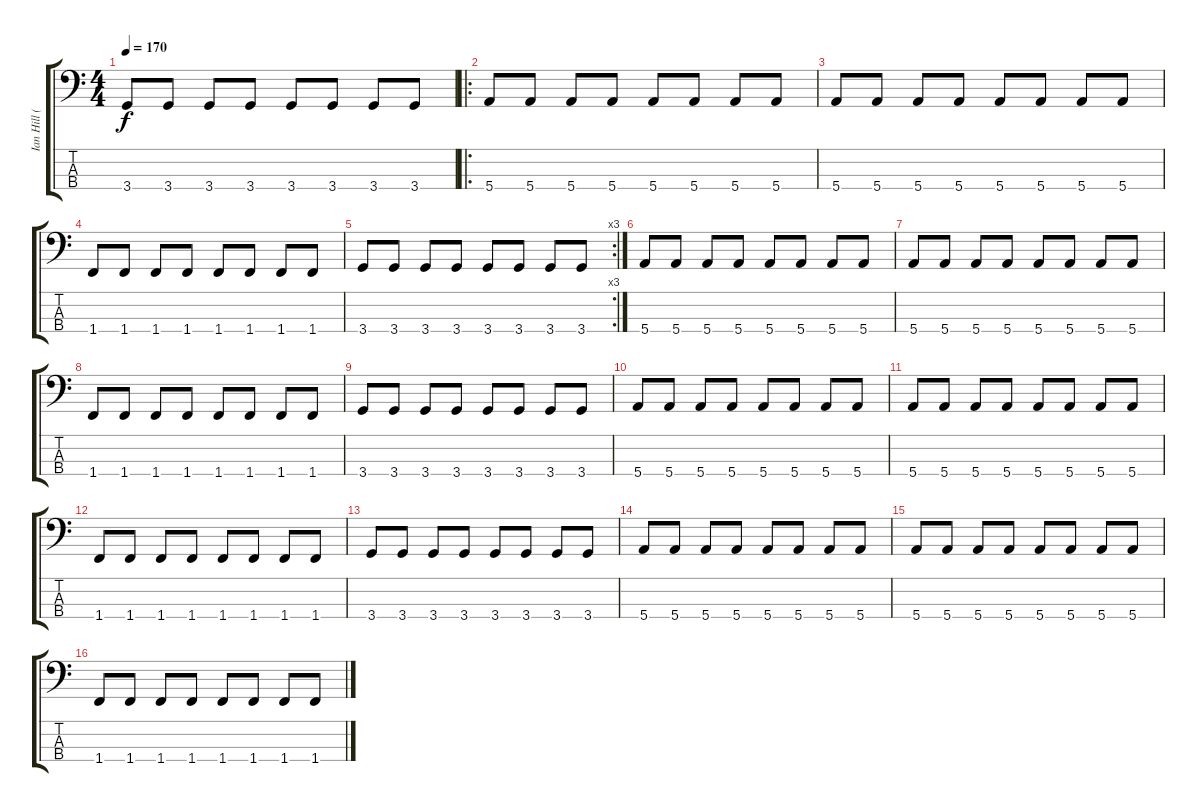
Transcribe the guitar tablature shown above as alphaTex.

\track ("Ian Hill (Bass)" "Ian Hill (") {instrument electricbasspick}
\staff {score tabs}
\tuning (G2 D2 A1 E1) {hide}
\ts (4 4)
\tempo 170
\clef f4
\ks c
3.4.8{dy f} 3.4.8 3.4.8 3.4.8 3.4.8 3.4.8 3.4.8 3.4.8 |
\ro
5.4.8 5.4.8 5.4.8 5.4.8 5.4.8 5.4.8 5.4.8 5.4.8 |
5.4.8 5.4.8 5.4.8 5.4.8 5.4.8 5.4.8 5.4.8 5.4.8 |
1.4.8 1.4.8 1.4.8 1.4.8 1.4.8 1.4.8 1.4.8 1.4.8 |
\rc 3
3.4.8 3.4.8 3.4.8 3.4.8 3.4.8 3.4.8 3.4.8 3.4.8 |
5.4.8 5.4.8 5.4.8 5.4.8 5.4.8 5.4.8 5.4.8 5.4.8 |
5.4.8 5.4.8 5.4.8 5.4.8 5.4.8 5.4.8 5.4.8 5.4.8 |
1.4.8 1.4.8 1.4.8 1.4.8 1.4.8 1.4.8 1.4.8 1.4.8 |
3.4.8 3.4.8 3.4.8 3.4.8 3.4.8 3.4.8 3.4.8 3.4.8 |
5.4.8 5.4.8 5.4.8 5.4.8 5.4.8 5.4.8 5.4.8 5.4.8 |
5.4.8 5.4.8 5.4.8 5.4.8 5.4.8 5.4.8 5.4.8 5.4.8 |
1.4.8 1.4.8 1.4.8 1.4.8 1.4.8 1.4.8 1.4.8 1.4.8 |
3.4.8 3.4.8 3.4.8 3.4.8 3.4.8 3.4.8 3.4.8 3.4.8 |
5.4.8 5.4.8 5.4.8 5.4.8 5.4.8 5.4.8 5.4.8 5.4.8 |
5.4.8 5.4.8 5.4.8 5.4.8 5.4.8 5.4.8 5.4.8 5.4.8 |
1.4.8 1.4.8 1.4.8 1.4.8 1.4.8 1.4.8 1.4.8 1.4.8
